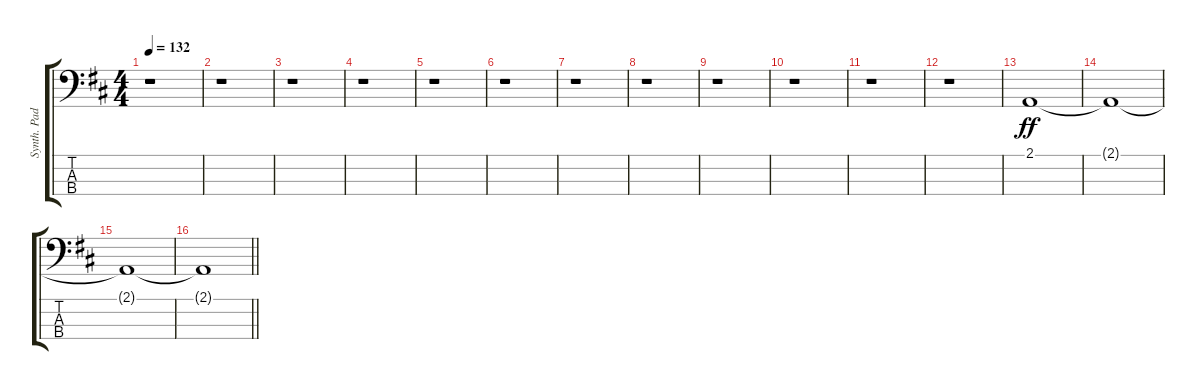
\track ("Synth. Pad IV" "Synth. Pad") {instrument pad2warm}
\staff {score tabs}
\tuning (G2 D2 A1 E1) {hide}
\ts (4 4)
\tempo 132
\clef f4
\ks d
r.1{dy ff} |
r.1 |
r.1 |
r.1 |
r.1 |
r.1 |
r.1 |
r.1 |
r.1 |
r.1 |
r.1 |
r.1 |
2.1.1 |
2.1{t}.1 |
2.1{t}.1 |
\barLineRight lightlight
2.1{t}.1
